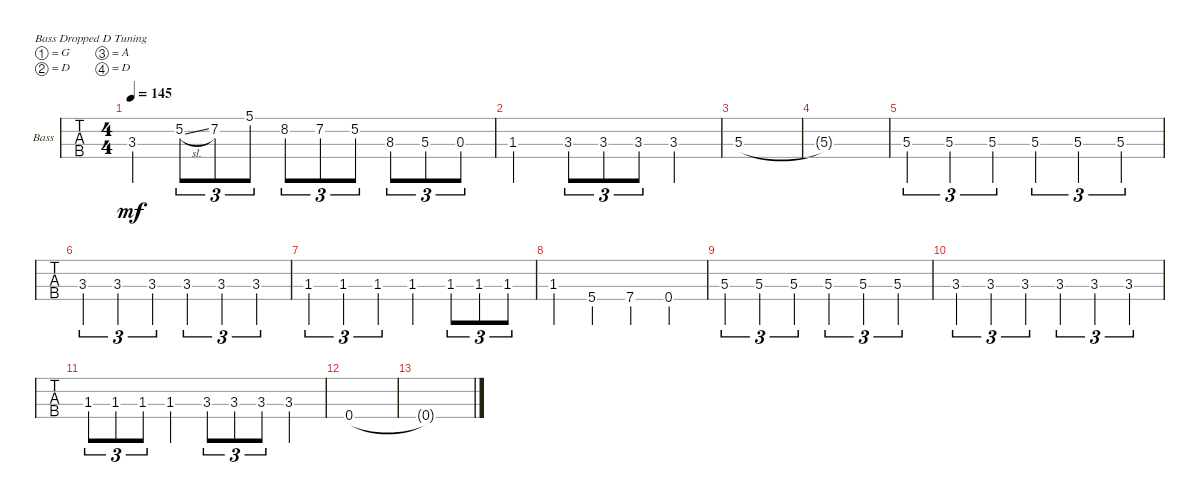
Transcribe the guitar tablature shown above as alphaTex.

\defaultSystemsLayout 4
\bracketExtendMode groupsimilarinstruments
\firstSystemTrackNameOrientation horizontal
\otherSystemsTrackNameOrientation horizontal
\track ("Bass" "Bass") {instrument electricbassfinger}
\staff {tabs}
\tuning (G2 D2 A1 D1)
\ts (4 4)
\tempo 145
\clef f4
\ks c
3.3.4{dy mf} 5.2{sl}.8{tu (3 2)} 7.2.8{tu (3 2)} 5.1.8{tu (3 2)} 8.2.8{tu (3 2)} 7.2.8{tu (3 2)} 5.2.8{tu (3 2)} 8.3.8{tu (3 2)} 5.3.8{tu (3 2)} 0.3.8{tu (3 2)} |
1.3.2 3.3.8{tu (3 2)} 3.3.8{tu (3 2)} 3.3.8{tu (3 2)} 3.3.4 |
5.3.1 |
5.3{t}.1 |
5.3.4{tu (3 2)} 5.3.4{tu (3 2)} 5.3.4{tu (3 2)} 5.3.4{tu (3 2)} 5.3.4{tu (3 2)} 5.3.4{tu (3 2)} |
3.3.4{tu (3 2)} 3.3.4{tu (3 2)} 3.3.4{tu (3 2)} 3.3.4{tu (3 2)} 3.3.4{tu (3 2)} 3.3.4{tu (3 2)} |
1.3.4{tu (3 2)} 1.3.4{tu (3 2)} 1.3.4{tu (3 2)} 1.3.4 1.3.8{tu (3 2)} 1.3.8{tu (3 2)} 1.3.8{tu (3 2)} |
1.3.4 5.4.4 7.4.4 0.4.4 |
5.3.4{tu (3 2)} 5.3.4{tu (3 2)} 5.3.4{tu (3 2)} 5.3.4{tu (3 2)} 5.3.4{tu (3 2)} 5.3.4{tu (3 2)} |
3.3.4{tu (3 2)} 3.3.4{tu (3 2)} 3.3.4{tu (3 2)} 3.3.4{tu (3 2)} 3.3.4{tu (3 2)} 3.3.4{tu (3 2)} |
1.3.8{tu (3 2)} 1.3.8{tu (3 2)} 1.3.8{tu (3 2)} 1.3.4 3.3.8{tu (3 2)} 3.3.8{tu (3 2)} 3.3.8{tu (3 2)} 3.3.4 |
0.4.1 |
0.4{t}.1
